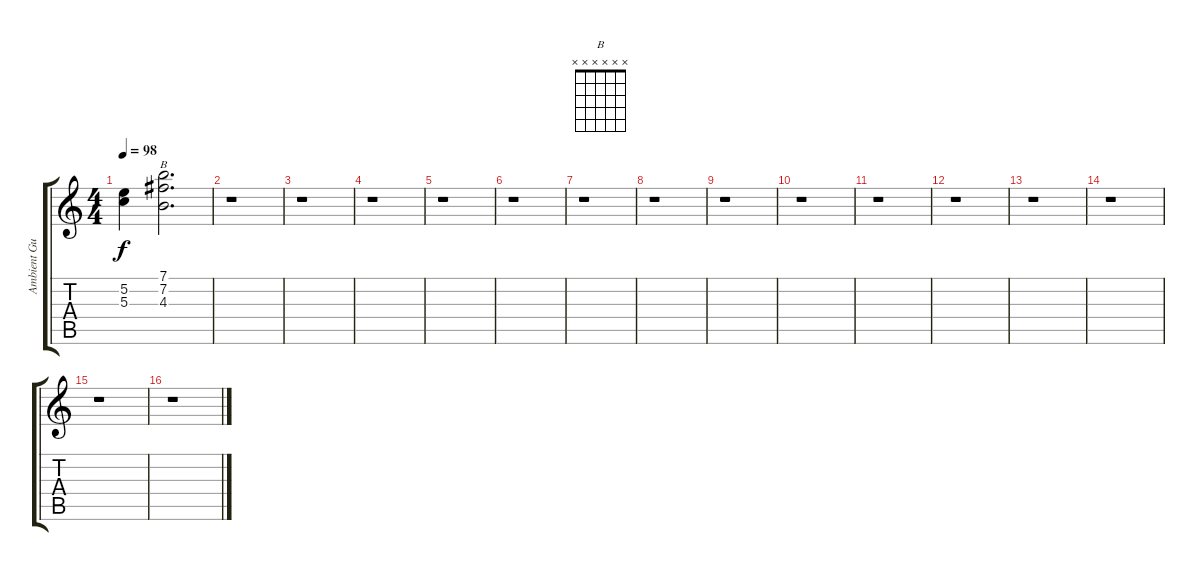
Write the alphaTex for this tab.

\track ("Ambient Guitar 2 " "Ambient Gu") {instrument electricguitarclean}
\staff {score tabs}
\tuning (E4 B3 G3 D3 A2 E2) {hide}
\chord ("B" x x x x x x) {firstfret 0}
\ts (4 4)
\tempo 98
\clef g2
\ks c
(5.2{t} 5.3{t}).4{dy f} (7.1 7.2 4.3).2{d ch "B"} |
r.1 |
r.1 |
r.1 |
r.1 |
r.1 |
r.1 |
r.1 |
r.1 |
r.1 |
r.1 |
r.1 |
r.1 |
r.1 |
r.1 |
r.1
